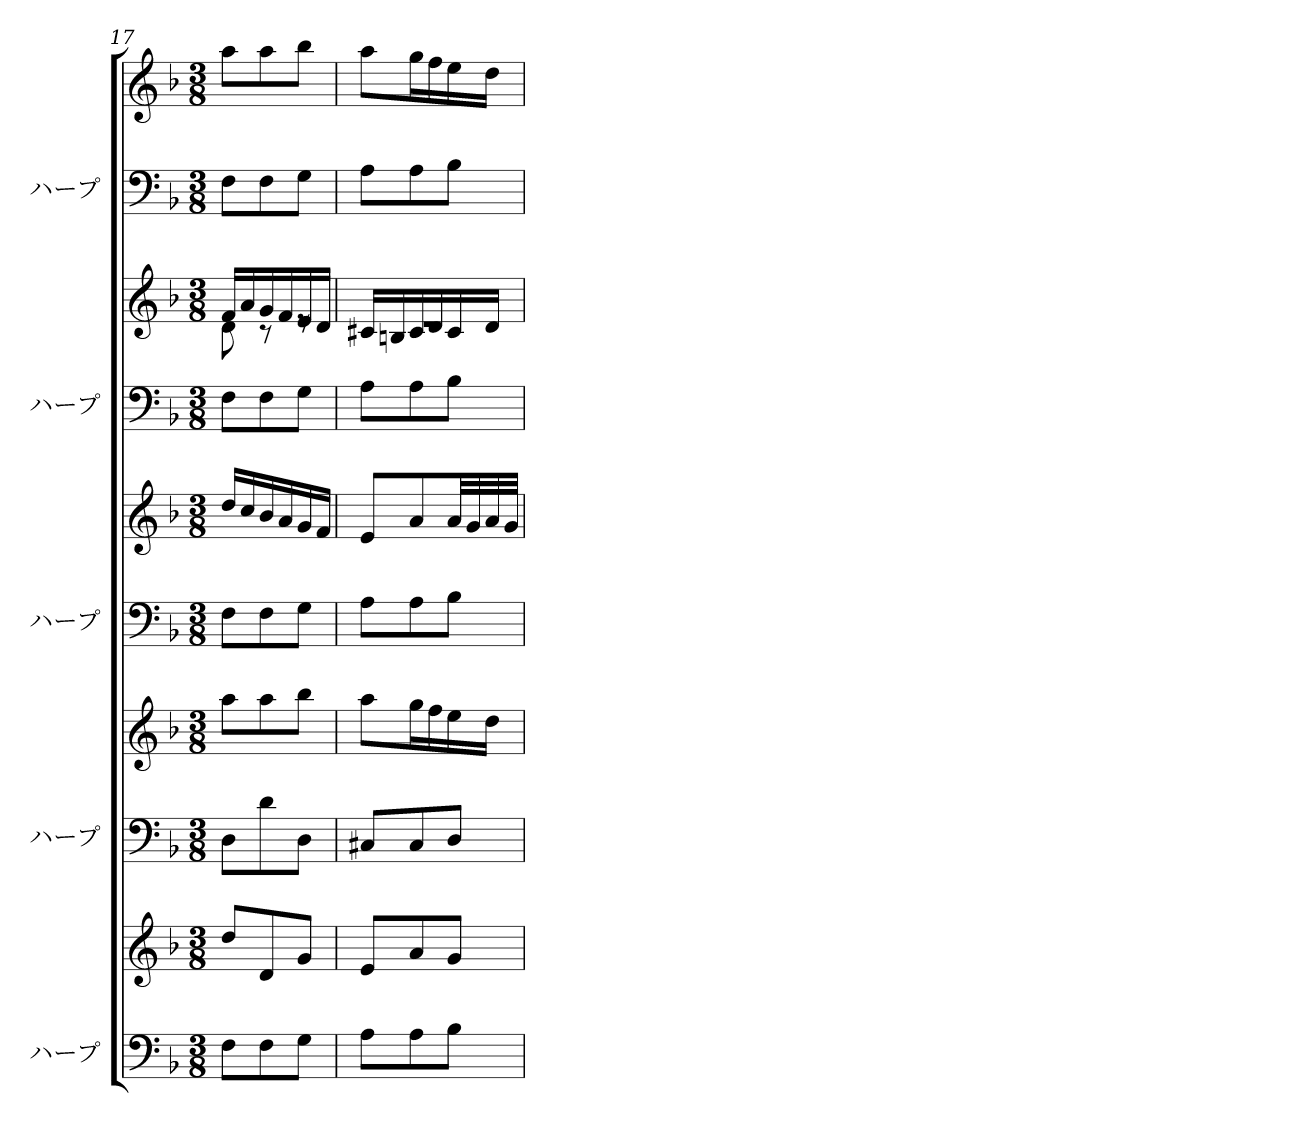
**kern	**kern	**kern	**kern	**kern	**kern	**kern	**kern	**kern	**kern
*part5	*part5	*part4	*part4	*part3	*part3	*part2	*part2	*part1	*part1
*staff10	*staff9	*staff8	*staff7	*staff6	*staff5	*staff4	*staff3	*staff2	*staff1
*I"ハープ	*	*I"ハープ	*	*I"ハープ	*	*I"ハープ	*	*I"ハープ	*
!!LO:PB:g=z
*clefF4	*clefG2	*clefF4	*clefG2	*clefF4	*clefG2	*clefF4	*clefG2	*clefF4	*clefG2
*k[b-]	*k[b-]	*k[b-]	*k[b-]	*k[b-]	*k[b-]	*k[b-]	*k[b-]	*k[b-]	*k[b-]
*M3/8	*M3/8	*M3/8	*M3/8	*M3/8	*M3/8	*M3/8	*M3/8	*M3/8	*M3/8
=17	=17	=17	=17	=17	=17	=17	=17	=17	=17
*	*	*	*	*	*	*	*^	*	*
8F\L	8dd/L	8D\L	8aa\L	8F\L	16dd/LL	8F\L	16f/LL	8d\	8F\L	8aa\L
.	.	.	.	.	16cc/	.	16a/	.	.	.
8F\	8d/	8d\	8aa\	8F\	16b-/	8F\	16g/	8rc	8F\	8aa\
.	.	.	.	.	16a/	.	16f/	.	.	.
8G\J	8g/J	8D\J	8bb-\J	8G\J	16g/	8G\J	16e/	8re	8G\J	8bb-\J
.	.	.	.	.	16f/JJ	.	16d/JJ	.	.	.
=18	=18	=18	=18	=18	=18	=18	=18	=18	=18	=18
8A\L	8e/L	8C#X/L	8aa\L	8A\L	8e/L	8A\L	16c#X/LL	4.re	8A\L	8aa\L
.	.	.	.	.	.	.	16Bn/	.	.	.
8A\	8a/	8C#/	16gg\L	8A\	8a/	8A\	16c#/	.	8A\	16gg\L
.	.	.	16ff\	.	.	.	16d/	.	.	16ff\
8B-\J	8g/J	8D/J	16ee\	8B-\J	32a/LL	8B-\J	16c#/	.	8B-\J	16ee\
.	.	.	.	.	32g/	.	.	.	.	.
.	.	.	16dd\JJ	.	32a/	.	16d/JJ	.	.	16dd\JJ
.	.	.	.	.	32g/JJJ	.	.	.	.	.
*	*	*	*	*	*	*	*v	*v	*	*
=	=	=	=	=	=	=	=	=	=
*-	*-	*-	*-	*-	*-	*-	*-	*-	*-
